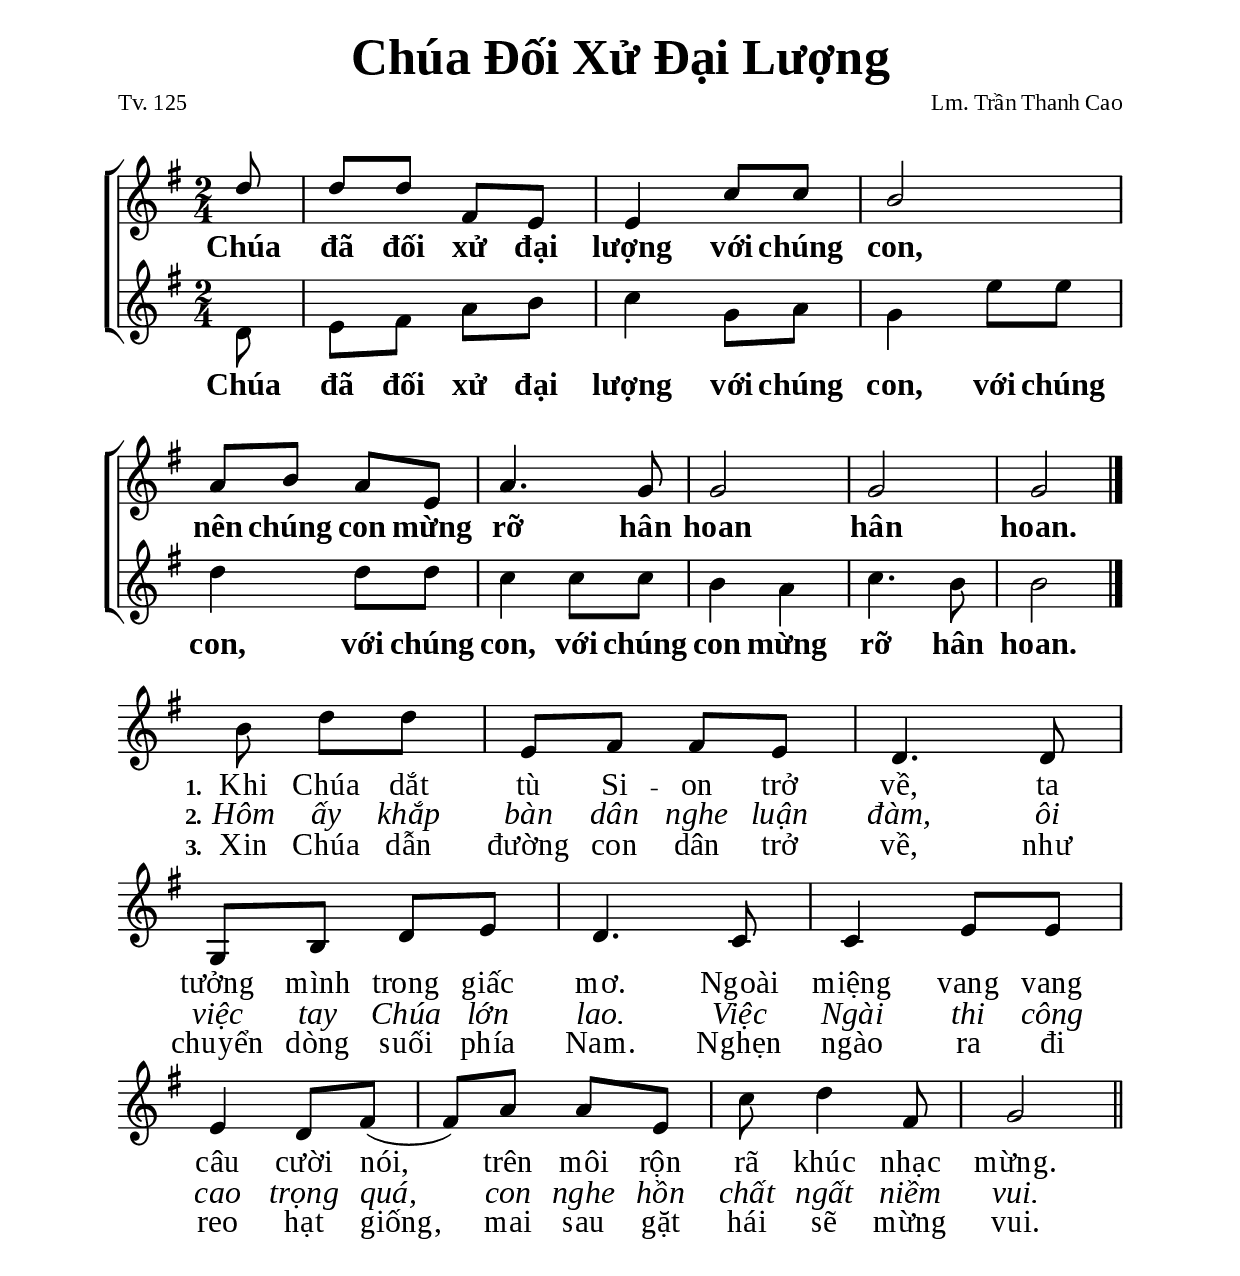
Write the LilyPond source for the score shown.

% Cài đặt chung
\version "2.20.0"
\include "english.ly"

\header {
  title = \markup { \fontsize #3 "Chúa Đối Xử Đại Lượng" }
  poet = "Tv. 125"
  composer = "Lm. Trần Thanh Cao"
  arranger = " "
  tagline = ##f
}

\paper {
  #(set-paper-size "a4")
  top-margin = 10\mm
  bottom-margin = 10\mm
  left-margin = 20\mm
  right-margin = 20\mm
  #(define fonts
    (make-pango-font-tree
      "Liberation Serif"
      "Liberation Serif"
      "Liberation Serif"
      (/ 20 20)))
  page-count = #1
  indent = #0
  system-system-spacing.basic-distance = #17
}

% Nhạc điệp khúc
nhacDiepKhucBas = \relative c' {
  \partial 8 d8 |
  e fs a b |
  c4 g8 a |
  g4 e'8 e |
  d4 d8 d |
  c4 c8 c |
  b4 a |
  c4. b8 |
  b2 \bar "|."
}

nhacDiepKhucSop = \relative c'' {
  \partial 8 d8 |
  d d fs, e |
  e4 c'8 c |
  b2 |
  a8 b a e |
  a4. g8 |
  g2 |
  g2 |
  g2 \bar "|."
}

% Nhạc phiên khúc
nhacPhienKhuc = \relative c'' {
  \partial 4. b8 d d |
  e, fs fs e |
  d4. d8 |
  g, b d e |
  d4. c8 |
  c4 e8 e |
  e4 d8 fs ( |
  fs) a a e |
  c' d4 fs,8 |
  g2 \bar "||"
}

% Lời điệp khúc
loiDiepKhucSop = \lyricmode {
  Chúa đã đối xử đại lượng với chúng con,
  nên chúng con mừng rỡ hân hoan hân hoan.
}

loiDiepKhucBas = \lyricmode {
  Chúa đã đối xử đại lượng với chúng con,
  với chúng con, với chúng con,
  với chúng con mừng rỡ hân hoan.
}

% Lời phiên khúc
loiPhienKhucMot = \lyricmode {
  \set stanza = #"1."
  Khi Chúa dắt tù Si -- on trở về,
  ta tưởng mình trong giấc mơ.
  Ngoài miệng vang vang câu cười nói,
  trên môi rộn rã khúc nhạc mừng.
}

loiPhienKhucHai = \lyricmode {
  \override Lyrics.LyricText.font-shape = #'italic
  \set stanza = #"2."
  Hôm ấy khắp bàn dân nghe luận đàm,
  ôi việc tay Chúa lớn lao.
  Việc Ngài thi công cao trọng quá,
  con nghe hồn chất ngất niềm vui.
}

loiPhienKhucBa = \lyricmode {
  \set stanza = #"3."
  Xin Chúa dẫn đường con dân trở về,
  như chuyển dòng suối phía Nam.
  Nghẹn ngào ra đi reo hạt giống,
  mai sau gặt hái sẽ mừng vui.
}

% Dàn trang
\score {
  \new ChoirStaff <<
    \new Staff \with {
        \consists "Merge_rests_engraver"
        \magnifyStaff #(magstep +1)
      }
      <<
      \new Voice = beSop {
        \voiceOne \key g \major \time 2/4 \nhacDiepKhucSop
      }
      \new Lyrics \lyricsto beSop \loiDiepKhucSop
    >>
    \new Staff \with {
        \consists "Merge_rests_engraver"
        \magnifyStaff #(magstep +1)
      }
      <<
      \new Voice = beBas {
        \voiceTwo \key g \major \time 2/4 \nhacDiepKhucBas
      }
      \new Lyrics \lyricsto beBas \loiDiepKhucBas
    >>
  >>
  \layout {
    \override Lyrics.LyricText.font-series = #'bold
    \override Lyrics.LyricText.font-size = #+3
    \override Lyrics.LyricSpace.minimum-distance = #0.5
    \override Score.BarNumber.break-visibility = ##(#f #f #f)
    \override Score.SpacingSpanner.uniform-stretching = ##t
  }
}

\score {
  \new ChoirStaff <<
    \new Staff = phienKhuc \with {
        \magnifyStaff #(magstep +1)
      }
      <<
      \new Voice = beSop {
        \key g \major \time 2/4 \nhacPhienKhuc
      }
    >>
    \new Lyrics \lyricsto beSop \loiPhienKhucMot
    \new Lyrics \lyricsto beSop \loiPhienKhucHai
    \new Lyrics \lyricsto beSop \loiPhienKhucBa
  >>
  \layout {
    \override Staff.TimeSignature.transparent = ##t
    \override Lyrics.LyricText.font-size = #+3
    \override Lyrics.LyricSpace.minimum-distance = #2.0
    \override Score.BarNumber.break-visibility = ##(#f #f #f)
    \override Score.SpacingSpanner.uniform-stretching = ##t
  } 
}
